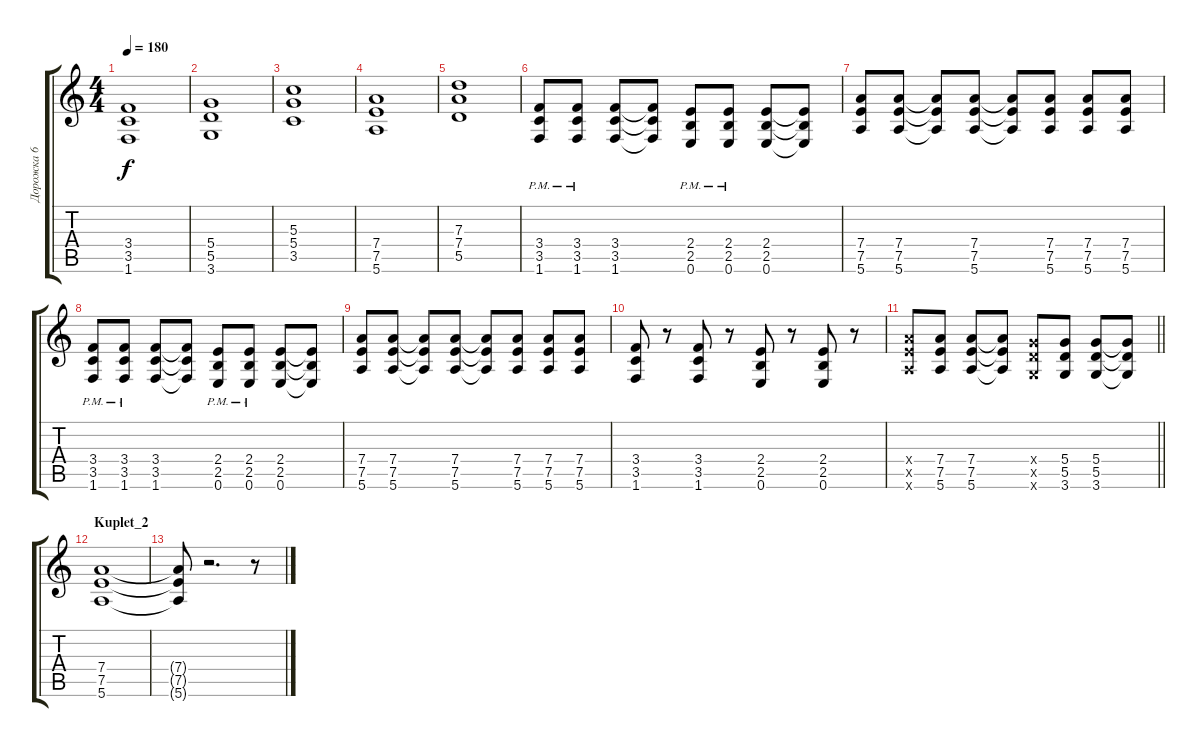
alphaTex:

\track ("Дорожка 6" "Дорожка 6") {instrument distortionguitar}
\staff {score tabs}
\tuning (E4 B3 G3 D3 A2 E2) {hide}
\ts (4 4)
\tempo 180
\clef g2
\ks c
(3.4 3.5 1.6).1{dy f} |
(5.4 5.5 3.6).1 |
(5.3 5.4 3.5).1 |
(7.4 7.5 5.6).1 |
(7.3 7.4 5.5).1 |
(3.4{pm} 3.5{pm} 1.6{pm}).8 (3.4{pm} 3.5{pm} 1.6{pm}).8 (3.4 3.5 1.6).8 (3.4{t} 3.5{t} 1.6{t}).8 (2.4{pm} 2.5{pm} 0.6{pm}).8 (2.4{pm} 2.5{pm} 0.6{pm}).8 (2.4 2.5 0.6).8 (2.4{t} 2.5{t} 0.6{t}).8 |
(7.4 7.5 5.6).8 (7.4 7.5 5.6).8 (7.4{t} 7.5{t} 5.6{t}).8 (7.4 7.5 5.6).8 (7.4{t} 7.5{t} 5.6{t}).8 (7.4 7.5 5.6).8 (7.4 7.5 5.6).8 (7.4 7.5 5.6).8 |
(3.4{pm} 3.5{pm} 1.6{pm}).8 (3.4{pm} 3.5{pm} 1.6{pm}).8 (3.4 3.5 1.6).8 (3.4{t} 3.5{t} 1.6{t}).8 (2.4{pm} 2.5{pm} 0.6{pm}).8 (2.4{pm} 2.5{pm} 0.6{pm}).8 (2.4 2.5 0.6).8 (2.4{t} 2.5{t} 0.6{t}).8 |
(7.4 7.5 5.6).8 (7.4 7.5 5.6).8 (7.4{t} 7.5{t} 5.6{t}).8 (7.4 7.5 5.6).8 (7.4{t} 7.5{t} 5.6{t}).8 (7.4 7.5 5.6).8 (7.4 7.5 5.6).8 (7.4 7.5 5.6).8 |
(3.4 3.5 1.6).8 r.8 (3.4 3.5 1.6).8 r.8 (2.4 2.5 0.6).8 r.8 (2.4 2.5 0.6).8 r.8 |
\barLineRight lightlight
(7.4{x} 7.5{x} 5.6{x}).8 (7.4 7.5 5.6).8 (7.4 7.5 5.6).8 (7.4{t} 7.5{t} 5.6{t}).8 (5.4{x} 5.5{x} 3.6{x}).8 (5.4 5.5 3.6).8 (5.4 5.5 3.6).8 (5.4{t} 5.5{t} 3.6{t}).8 |
\section ("" "Kuplet_2")
(7.4 7.5 5.6).1 |
(7.4{t} 7.5{t} 5.6{t}).8 r.2{d} r.8
